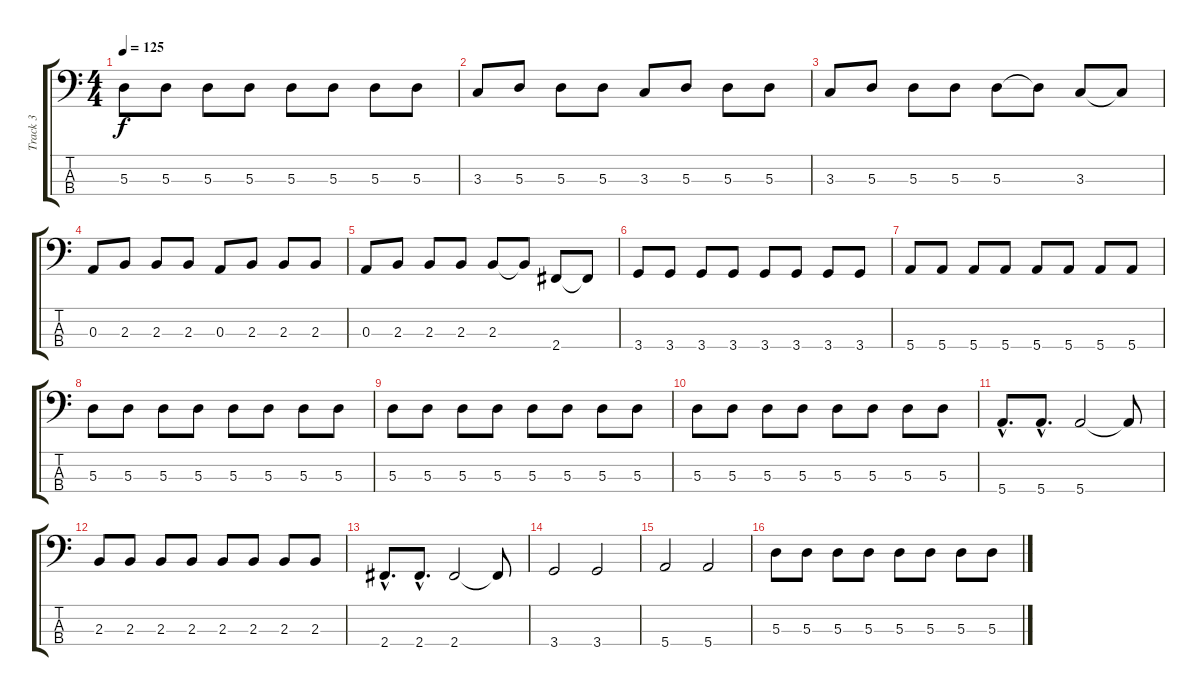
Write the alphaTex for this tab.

\track ("Track 3" "Track 3") {instrument electricbassfinger}
\staff {score tabs}
\tuning (G2 D2 A1 E1) {hide}
\ts (4 4)
\tempo 125
\clef f4
\ks c
5.3.8{dy f} 5.3.8 5.3.8 5.3.8 5.3.8 5.3.8 5.3.8 5.3.8 |
3.3.8 5.3.8 5.3.8 5.3.8 3.3.8 5.3.8 5.3.8 5.3.8 |
3.3.8 5.3.8 5.3.8 5.3.8 5.3.8 5.3{t}.8 3.3.8 3.3{t}.8 |
0.3.8 2.3.8 2.3.8 2.3.8 0.3.8 2.3.8 2.3.8 2.3.8 |
0.3.8 2.3.8 2.3.8 2.3.8 2.3.8 2.3{t}.8 2.4.8 2.4{t}.8 |
3.4.8 3.4.8 3.4.8 3.4.8 3.4.8 3.4.8 3.4.8 3.4.8 |
5.4.8 5.4.8 5.4.8 5.4.8 5.4.8 5.4.8 5.4.8 5.4.8 |
5.3.8 5.3.8 5.3.8 5.3.8 5.3.8 5.3.8 5.3.8 5.3.8 |
5.3.8 5.3.8 5.3.8 5.3.8 5.3.8 5.3.8 5.3.8 5.3.8 |
5.3.8 5.3.8 5.3.8 5.3.8 5.3.8 5.3.8 5.3.8 5.3.8 |
5.4{hac}.8{d} 5.4{hac}.8{d} 5.4.2 5.4{t}.8 |
2.3.8 2.3.8 2.3.8 2.3.8 2.3.8 2.3.8 2.3.8 2.3.8 |
2.4{hac}.8{d} 2.4{hac}.8{d} 2.4.2 2.4{t}.8 |
3.4.2 3.4.2 |
5.4.2 5.4.2 |
5.3.8 5.3.8 5.3.8 5.3.8 5.3.8 5.3.8 5.3.8 5.3.8
